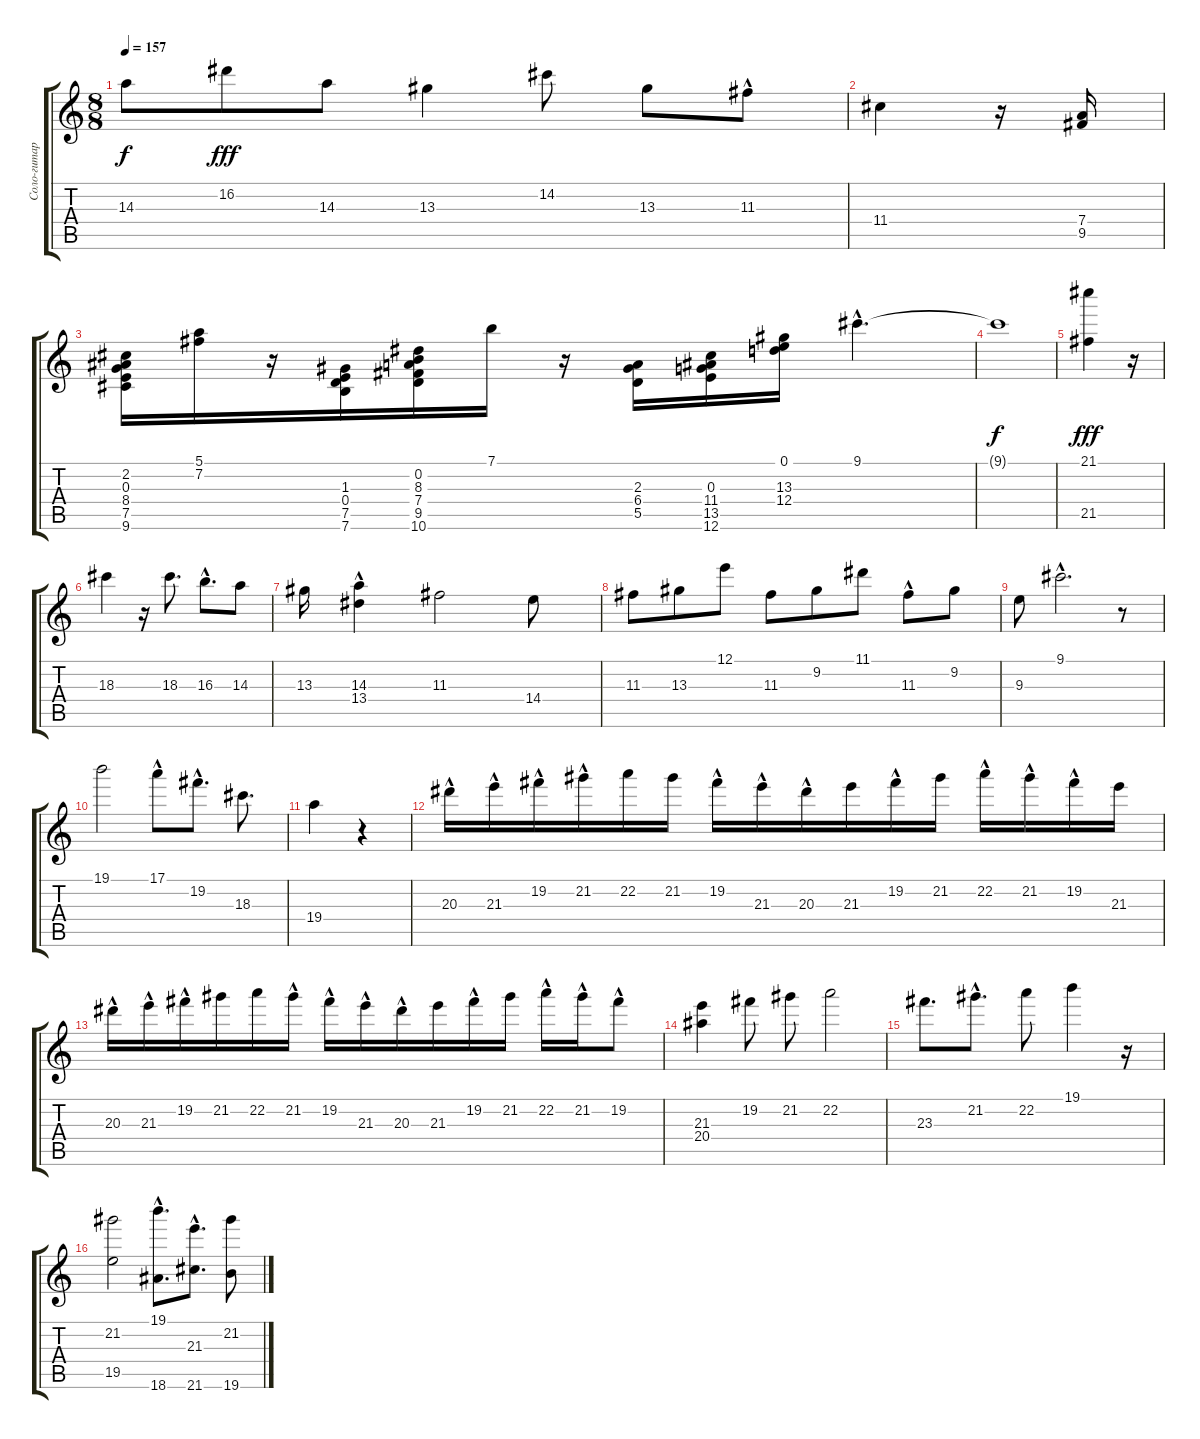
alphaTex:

\track ("Соло-гитара" "Соло-гитар") {instrument overdrivenguitar}
\staff {score tabs}
\tuning (E4 B3 G3 D3 A2 E2) {hide}
\ts (8 8)
\tempo 157
\clef g2
\ks c
14.3{t}.8{dy f} 16.2.8{dy fff} 14.3.8 13.3.4 14.2.8 13.3.8 11.3{hac}.8 |
11.4.4 r.16 (7.4 9.5).16 |
(2.2 0.3 8.4 7.5 9.6).16 (5.1 7.2).16 r.16 (1.3 0.4 7.5 7.6).16 (0.2 8.3 7.4 9.5 10.6).16 7.1.16 r.16 (2.3 6.4 5.5).16 (0.3 11.4 13.5 12.6).16 (0.1 13.3 12.4).16 9.1{hac}.4{d} |
9.1{t}.1{dy f} |
(21.1 21.5).4{dy fff} r.16 |
18.3.4 r.16 18.3.8{d} 16.3{hac}.8{d} 14.3.8 |
13.3.16 (14.3{hac} 13.4).4 11.3.2 14.4.8 |
11.3.8 13.3.8 12.1.8 11.3.8 9.2.8 11.1.8 11.3{hac}.8 9.2.8 |
9.3.8 9.1{hac}.2{d} r.8 |
19.1.2 17.1{hac}.8 19.2{hac}.8{d} 18.3.8{d} |
19.4.4 r.4 |
20.3{hac}.16 21.3{hac}.16 19.2{hac}.16 21.2{hac}.16 22.2.16 21.2.16 19.2{hac}.16 21.3{hac}.16 20.3{hac}.16 21.3.16 19.2{hac}.16 21.2.16 22.2{hac}.16 21.2{hac}.16 19.2{hac}.16 21.3.16 |
20.3{hac}.16 21.3{hac}.16 19.2{hac}.16 21.2.16 22.2.16 21.2{hac}.16 19.2{hac}.16 21.3{hac}.16 20.3{hac}.16 21.3.16 19.2{hac}.16 21.2.16 22.2{hac}.16 21.2{hac}.16 19.2{hac}.8 |
(21.3 20.4).4 19.2.8 21.2.8 22.2.2 |
23.3.8{d} 21.2{hac}.8{d} 22.2.8 19.1.4 r.16 |
(21.2 19.5).2 (19.1{hac} 18.6{hac}).8{d} (21.3{hac} 21.6{hac}).8{d} (21.2 19.6).8
